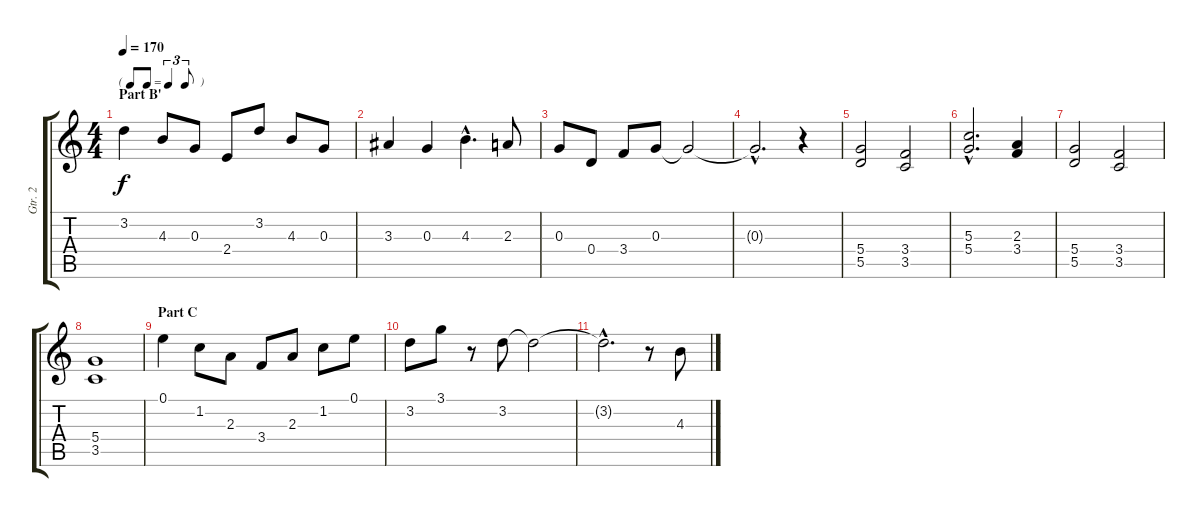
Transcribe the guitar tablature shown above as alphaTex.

\track ("Gtr. 2" "Gtr. 2") {instrument distortionguitar}
\staff {score tabs}
\tuning (E4 B3 G3 D3 A2 E2) {hide}
\ts (4 4)
\tf triplet8th
\section ("" "Part B'")
\tempo 170
\clef g2
\ks c
3.2.4{dy f} 4.3.8 0.3.8 2.4.8 3.2.8 4.3.8 0.3.8 |
3.3.4 0.3.4 4.3{hac}.4{d} 2.3.8 |
0.3.8 0.4.8 3.4.8 0.3.8 0.3{t}.2 |
0.3{hac t}.2{d} r.4 |
(5.4 5.5).2 (3.4 3.5).2 |
(5.3{hac} 5.4{hac}).2{d volume 9} (2.3 3.4).4 |
(5.4 5.5).2 (3.4 3.5).2 |
(5.4 3.5).1 |
\section ("" "Part C")
0.1.4{volume 0} 1.2.8 2.3.8 3.4.8 2.3.8 1.2.8 0.1.8 |
3.2.8 3.1.8 r.8 3.2.8 3.2{t}.2 |
3.2{hac t}.2{d} r.8 4.3.8
